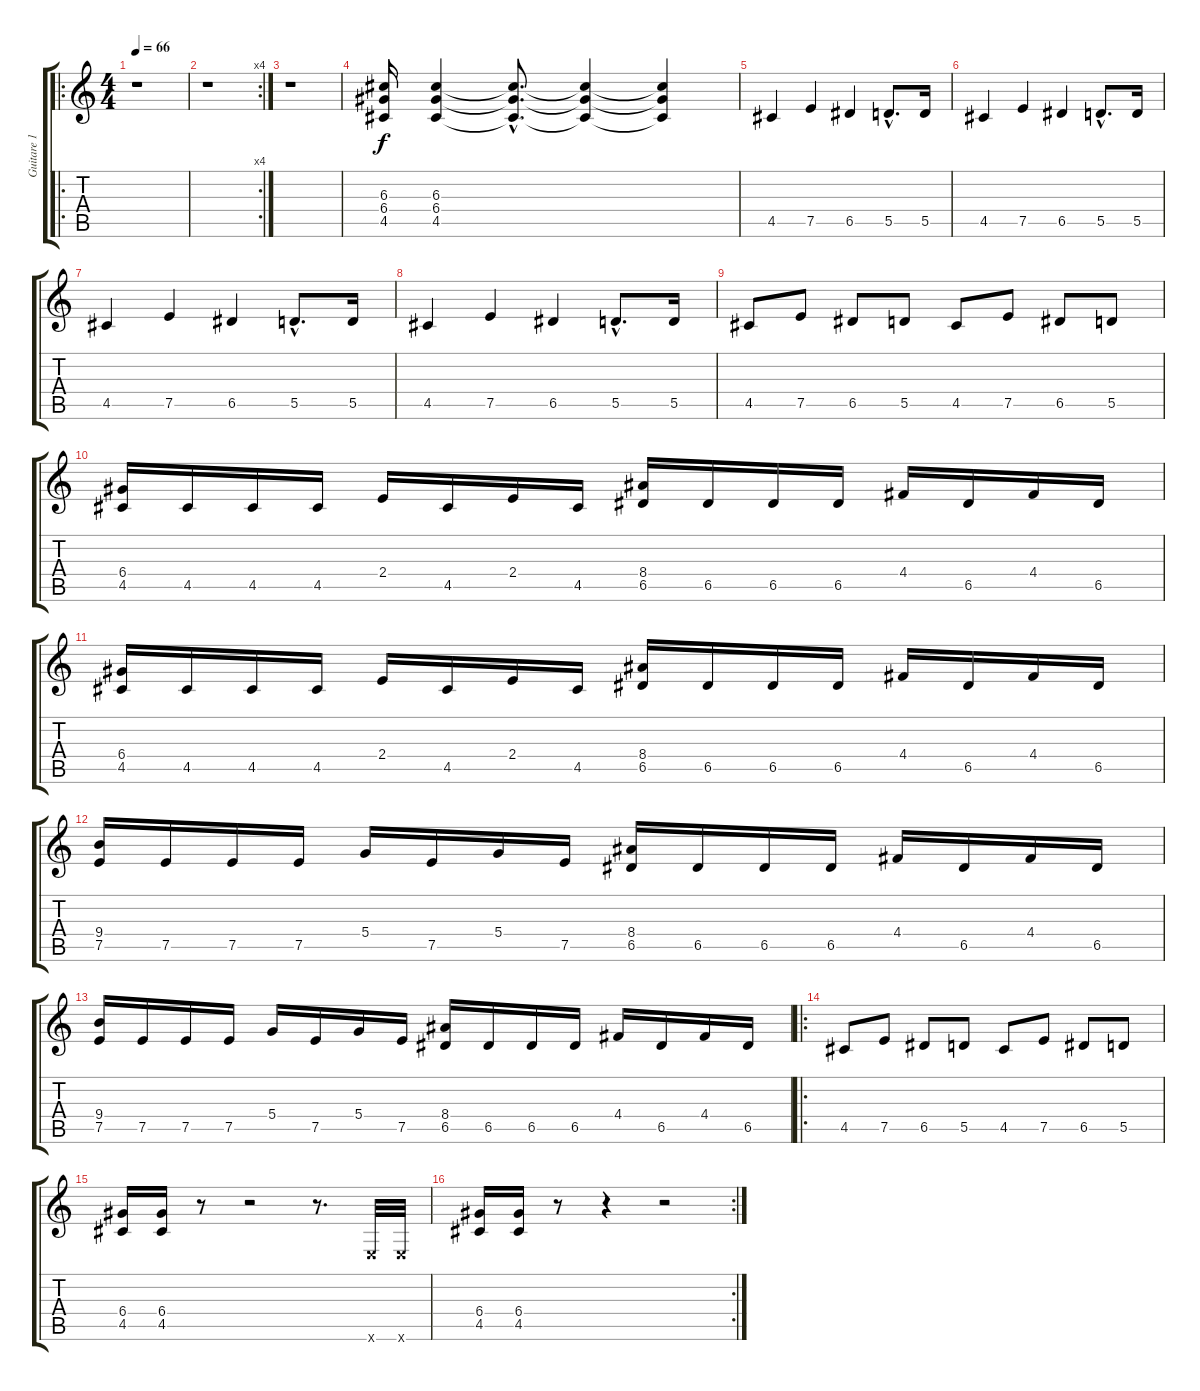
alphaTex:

\track ("Guitare 1" "Guitare 1") {instrument overdrivenguitar}
\staff {score tabs}
\tuning (E4 B3 G3 D3 A2 E2) {hide}
\ro
\ts (4 4)
\tempo 66
\clef g2
\ks c
r.1{dy f instrument overdrivenguitar} |
\rc 4
r.1 |
r.1 |
(6.3 6.4 4.5).16 (6.3 6.4 4.5).4 (6.3{hac t} 6.4{hac t} 4.5{hac t}).8{d} (6.3{t} 6.4{t} 4.5{t}).4 (6.3{t} 6.4{t} 4.5{t}).4 |
4.5.4 7.5.4 6.5.4 5.5{hac}.8{d} 5.5.16 |
4.5.4 7.5.4 6.5.4 5.5{hac}.8{d} 5.5.16 |
4.5.4 7.5.4 6.5.4 5.5{hac}.8{d} 5.5.16 |
4.5.4 7.5.4 6.5.4 5.5{hac}.8{d} 5.5.16 |
4.5.8 7.5.8 6.5.8 5.5.8 4.5.8 7.5.8 6.5.8 5.5.8 |
(6.4 4.5).16 4.5.16 4.5.16 4.5.16 2.4.16 4.5.16 2.4.16 4.5.16 (8.4 6.5).16 6.5.16 6.5.16 6.5.16 4.4.16 6.5.16 4.4.16 6.5.16 |
(6.4 4.5).16 4.5.16 4.5.16 4.5.16 2.4.16 4.5.16 2.4.16 4.5.16 (8.4 6.5).16 6.5.16 6.5.16 6.5.16 4.4.16 6.5.16 4.4.16 6.5.16 |
(9.4 7.5).16 7.5.16 7.5.16 7.5.16 5.4.16 7.5.16 5.4.16 7.5.16 (8.4 6.5).16 6.5.16 6.5.16 6.5.16 4.4.16 6.5.16 4.4.16 6.5.16 |
(9.4 7.5).16 7.5.16 7.5.16 7.5.16 5.4.16 7.5.16 5.4.16 7.5.16 (8.4 6.5).16 6.5.16 6.5.16 6.5.16 4.4.16 6.5.16 4.4.16 6.5.16 |
\ro
4.5.8 7.5.8 6.5.8 5.5.8 4.5.8 7.5.8 6.5.8 5.5.8 |
(6.4 4.5).16 (6.4 4.5).16 r.8 r.2 r.8{d} 0.6{x}.32 0.6{x}.32 |
\rc 2
(6.4 4.5).16 (6.4 4.5).16 r.8 r.4 r.2
